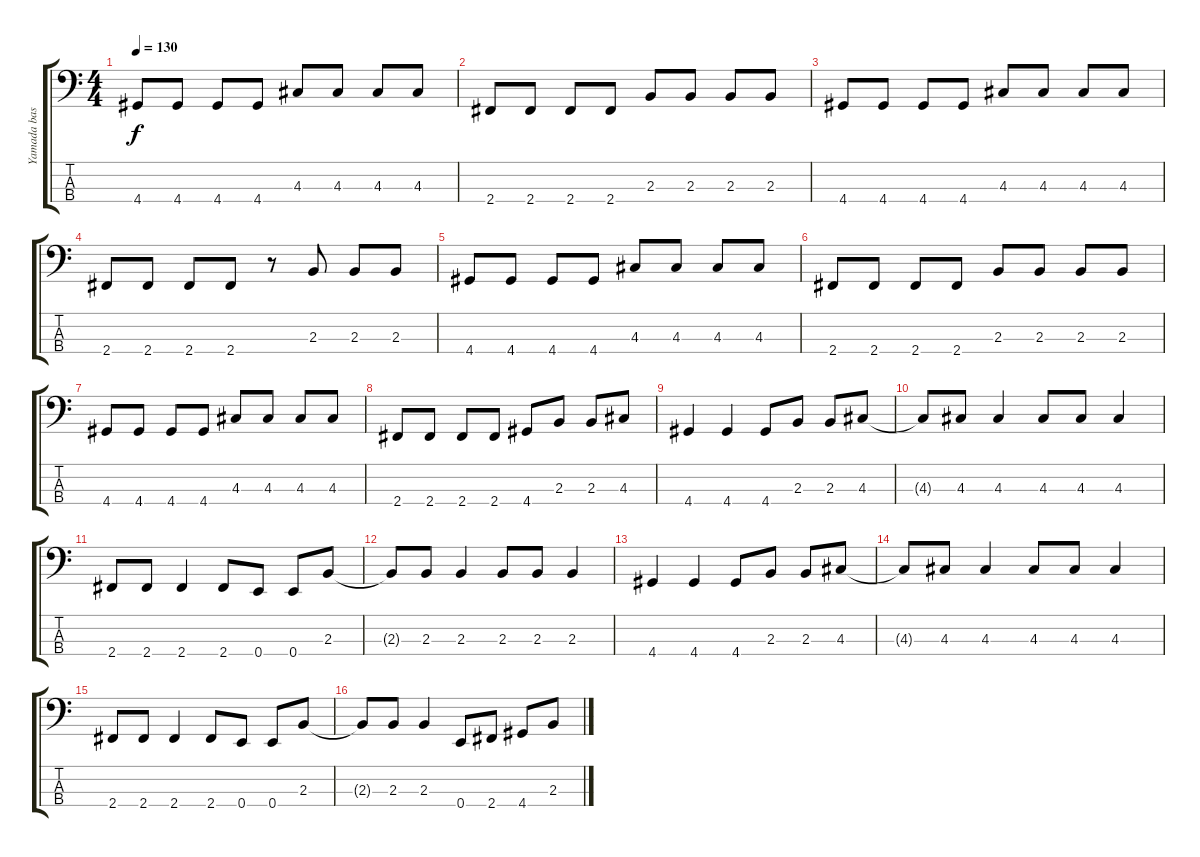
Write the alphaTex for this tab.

\track ("Yamada bass" "Yamada bas") {instrument electricbasspick}
\staff {score tabs}
\tuning (G2 D2 A1 E1) {hide}
\ts (4 4)
\tempo 130
\clef f4
\ks c
4.4.8{dy f} 4.4.8 4.4.8 4.4.8 4.3.8 4.3.8 4.3.8 4.3.8 |
2.4.8 2.4.8 2.4.8 2.4.8 2.3.8 2.3.8 2.3.8 2.3.8 |
4.4.8 4.4.8 4.4.8 4.4.8 4.3.8 4.3.8 4.3.8 4.3.8 |
2.4.8 2.4.8 2.4.8 2.4.8 r.8 2.3.8 2.3.8 2.3.8 |
4.4.8 4.4.8 4.4.8 4.4.8 4.3.8 4.3.8 4.3.8 4.3.8 |
2.4.8 2.4.8 2.4.8 2.4.8 2.3.8 2.3.8 2.3.8 2.3.8 |
4.4.8 4.4.8 4.4.8 4.4.8 4.3.8 4.3.8 4.3.8 4.3.8 |
2.4.8 2.4.8 2.4.8 2.4.8 4.4.8 2.3.8 2.3.8 4.3.8 |
4.4.4 4.4.4 4.4.8 2.3.8 2.3.8 4.3.8 |
4.3{t}.8 4.3.8 4.3.4 4.3.8 4.3.8 4.3.4 |
2.4.8 2.4.8 2.4.4 2.4.8 0.4.8 0.4.8 2.3.8 |
2.3{t}.8 2.3.8 2.3.4 2.3.8 2.3.8 2.3.4 |
4.4.4 4.4.4 4.4.8 2.3.8 2.3.8 4.3.8 |
4.3{t}.8 4.3.8 4.3.4 4.3.8 4.3.8 4.3.4 |
2.4.8 2.4.8 2.4.4 2.4.8 0.4.8 0.4.8 2.3.8 |
2.3{t}.8 2.3.8 2.3.4 0.4.8 2.4.8 4.4.8 2.3.8
